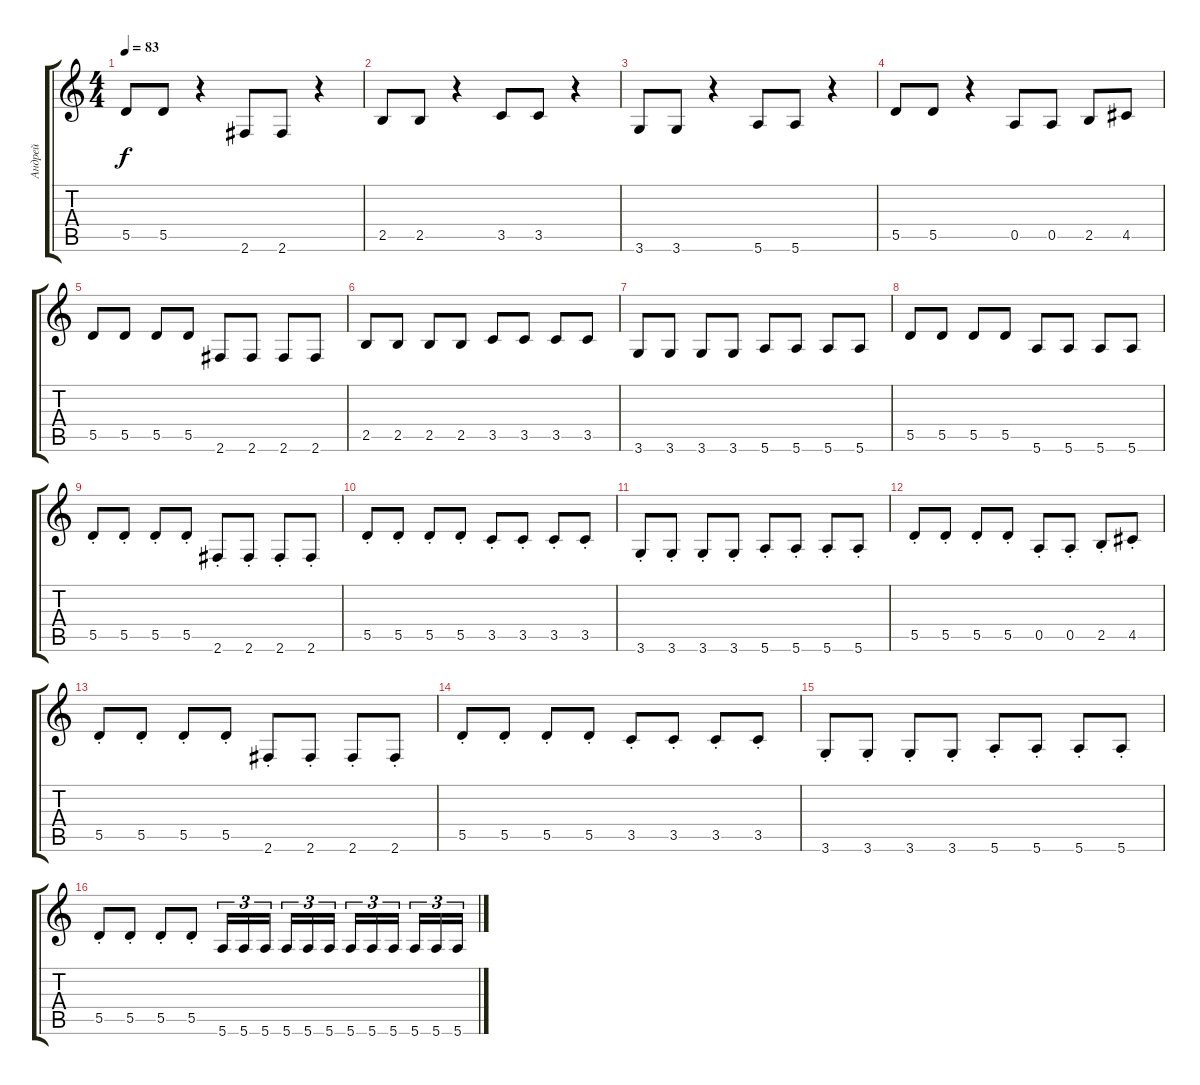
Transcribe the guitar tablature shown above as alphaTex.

\track ("Андрей" "Андрей") {instrument electricbassfinger}
\staff {score tabs}
\tuning (E4 B3 G3 D3 A2 E2) {hide}
\ts (4 4)
\tempo 83
\clef g2
\ks c
5.5.8{dy f} 5.5.8 r.4 2.6.8 2.6.8 r.4 |
2.5.8 2.5.8 r.4 3.5.8 3.5.8 r.4 |
3.6.8 3.6.8 r.4 5.6.8 5.6.8 r.4 |
5.5.8 5.5.8 r.4 0.5.8 0.5.8 2.5.8 4.5.8 |
5.5.8 5.5.8 5.5.8 5.5.8 2.6.8 2.6.8 2.6.8 2.6.8 |
2.5.8 2.5.8 2.5.8 2.5.8 3.5.8 3.5.8 3.5.8 3.5.8 |
3.6.8 3.6.8 3.6.8 3.6.8 5.6.8 5.6.8 5.6.8 5.6.8 |
5.5.8 5.5.8 5.5.8 5.5.8 5.6.8 5.6.8 5.6.8 5.6.8 |
5.5{st}.8 5.5{st}.8 5.5{st}.8 5.5{st}.8 2.6{st}.8 2.6{st}.8 2.6{st}.8 2.6{st}.8 |
5.5{st}.8 5.5{st}.8 5.5{st}.8 5.5{st}.8 3.5{st}.8 3.5{st}.8 3.5{st}.8 3.5{st}.8 |
3.6{st}.8 3.6{st}.8 3.6{st}.8 3.6{st}.8 5.6{st}.8 5.6{st}.8 5.6{st}.8 5.6{st}.8 |
5.5{st}.8 5.5{st}.8 5.5{st}.8 5.5{st}.8 0.5{st}.8 0.5{st}.8 2.5{st}.8 4.5{st}.8 |
5.5{st}.8 5.5{st}.8 5.5{st}.8 5.5{st}.8 2.6{st}.8 2.6{st}.8 2.6{st}.8 2.6{st}.8 |
5.5{st}.8 5.5{st}.8 5.5{st}.8 5.5{st}.8 3.5{st}.8 3.5{st}.8 3.5{st}.8 3.5{st}.8 |
3.6{st}.8 3.6{st}.8 3.6{st}.8 3.6{st}.8 5.6{st}.8 5.6{st}.8 5.6{st}.8 5.6{st}.8 |
5.5{st}.8 5.5{st}.8 5.5{st}.8 5.5{st}.8 5.6.16{tu (3 2)} 5.6.16{tu (3 2)} 5.6.16{tu (3 2) beam splitsecondary} 5.6.16{tu (3 2)} 5.6.16{tu (3 2)} 5.6.16{tu (3 2)} 5.6.16{tu (3 2)} 5.6.16{tu (3 2)} 5.6.16{tu (3 2) beam splitsecondary} 5.6.16{tu (3 2)} 5.6.16{tu (3 2)} 5.6.16{tu (3 2)}
